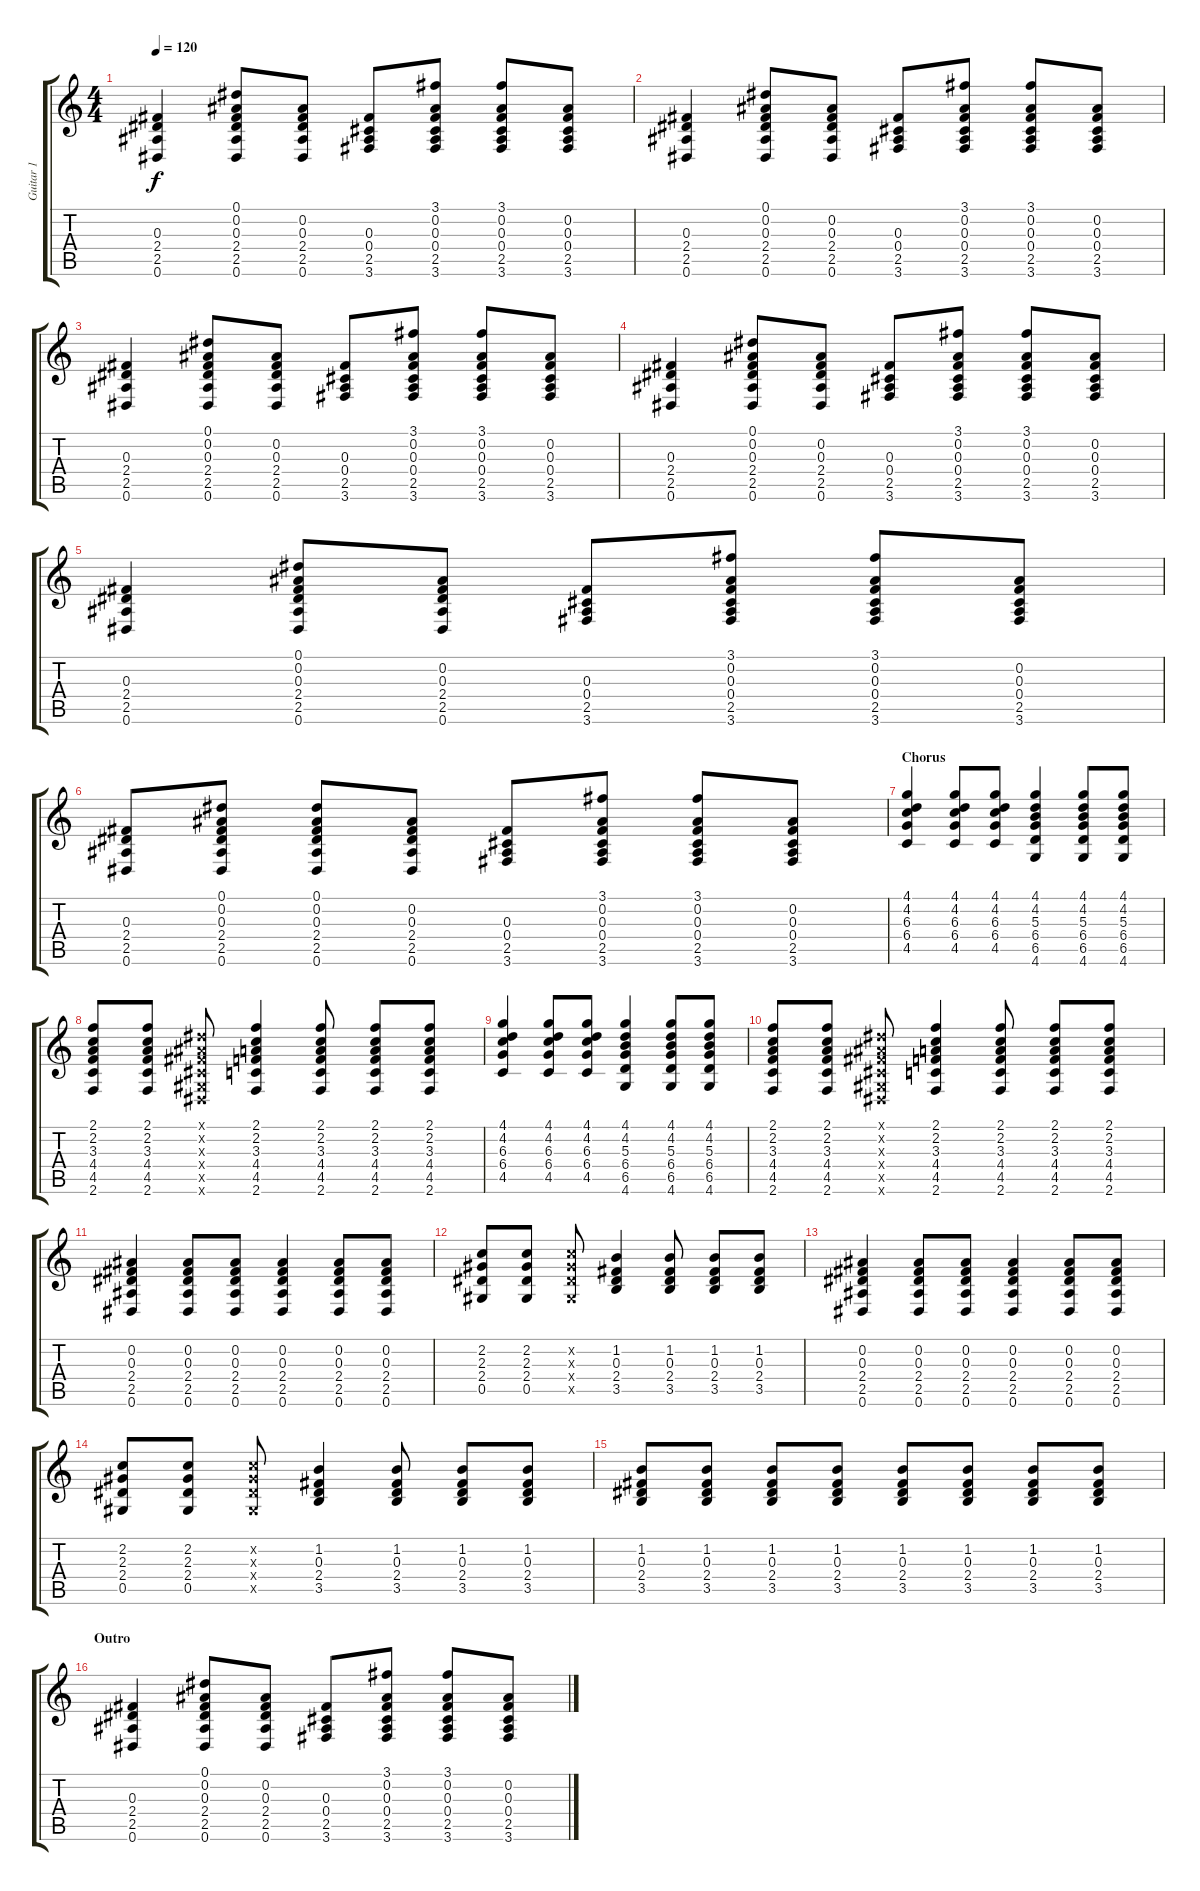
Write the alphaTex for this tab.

\track ("Guitar 1" "Guitar 1") {instrument acousticguitarsteel}
\staff {score tabs}
\tuning (Eb4 Bb3 Gb3 Db3 Ab2 Eb2) {hide}
\ts (4 4)
\tempo 120
\clef g2
\ks c
(0.3 2.4 2.5 0.6).4{dy f} (0.1 0.2 0.3 2.4 2.5 0.6).8 (0.2 0.3 2.4 2.5 0.6).8 (0.3 0.4 2.5 3.6).8 (3.1 0.2 0.3 0.4 2.5 3.6).8 (3.1 0.2 0.3 0.4 2.5 3.6).8 (0.2 0.3 0.4 2.5 3.6).8 |
(0.3 2.4 2.5 0.6).4 (0.1 0.2 0.3 2.4 2.5 0.6).8 (0.2 0.3 2.4 2.5 0.6).8 (0.3 0.4 2.5 3.6).8 (3.1 0.2 0.3 0.4 2.5 3.6).8 (3.1 0.2 0.3 0.4 2.5 3.6).8 (0.2 0.3 0.4 2.5 3.6).8 |
(0.3 2.4 2.5 0.6).4 (0.1 0.2 0.3 2.4 2.5 0.6).8 (0.2 0.3 2.4 2.5 0.6).8 (0.3 0.4 2.5 3.6).8 (3.1 0.2 0.3 0.4 2.5 3.6).8 (3.1 0.2 0.3 0.4 2.5 3.6).8 (0.2 0.3 0.4 2.5 3.6).8 |
(0.3 2.4 2.5 0.6).4 (0.1 0.2 0.3 2.4 2.5 0.6).8 (0.2 0.3 2.4 2.5 0.6).8 (0.3 0.4 2.5 3.6).8 (3.1 0.2 0.3 0.4 2.5 3.6).8 (3.1 0.2 0.3 0.4 2.5 3.6).8 (0.2 0.3 0.4 2.5 3.6).8 |
(0.3 2.4 2.5 0.6).4 (0.1 0.2 0.3 2.4 2.5 0.6).8 (0.2 0.3 2.4 2.5 0.6).8 (0.3 0.4 2.5 3.6).8 (3.1 0.2 0.3 0.4 2.5 3.6).8 (3.1 0.2 0.3 0.4 2.5 3.6).8 (0.2 0.3 0.4 2.5 3.6).8 |
(0.3 2.4 2.5 0.6).8 (0.1 0.2 0.3 2.4 2.5 0.6).8 (0.1 0.2 0.3 2.4 2.5 0.6).8 (0.2 0.3 2.4 2.5 0.6).8 (0.3 0.4 2.5 3.6).8 (3.1 0.2 0.3 0.4 2.5 3.6).8 (3.1 0.2 0.3 0.4 2.5 3.6).8 (0.2 0.3 0.4 2.5 3.6).8 |
\section ("" "Chorus")
(4.1 4.2 6.3 6.4 4.5).4 (4.1 4.2 6.3 6.4 4.5).8 (4.1 4.2 6.3 6.4 4.5).8 (4.1 4.2 5.3 6.4 6.5 4.6).4 (4.1 4.2 5.3 6.4 6.5 4.6).8 (4.1 4.2 5.3 6.4 6.5 4.6).8 |
(2.1 2.2 3.3 4.4 4.5 2.6).8 (2.1 2.2 3.3 4.4 4.5 2.6).8 (0.1{x} 0.2{x} 0.3{x} 0.4{x} 0.5{x} 0.6{x}).8 (2.1 2.2 3.3 4.4 4.5 2.6).4 (2.1 2.2 3.3 4.4 4.5 2.6).8 (2.1 2.2 3.3 4.4 4.5 2.6).8 (2.1 2.2 3.3 4.4 4.5 2.6).8 |
(4.1 4.2 6.3 6.4 4.5).4 (4.1 4.2 6.3 6.4 4.5).8 (4.1 4.2 6.3 6.4 4.5).8 (4.1 4.2 5.3 6.4 6.5 4.6).4 (4.1 4.2 5.3 6.4 6.5 4.6).8 (4.1 4.2 5.3 6.4 6.5 4.6).8 |
(2.1 2.2 3.3 4.4 4.5 2.6).8 (2.1 2.2 3.3 4.4 4.5 2.6).8 (0.1{x} 0.2{x} 0.3{x} 0.4{x} 0.5{x} 0.6{x}).8 (2.1 2.2 3.3 4.4 4.5 2.6).4 (2.1 2.2 3.3 4.4 4.5 2.6).8 (2.1 2.2 3.3 4.4 4.5 2.6).8 (2.1 2.2 3.3 4.4 4.5 2.6).8 |
(0.2 0.3 2.4 2.5 0.6).4 (0.2 0.3 2.4 2.5 0.6).8 (0.2 0.3 2.4 2.5 0.6).8 (0.2 0.3 2.4 2.5 0.6).4 (0.2 0.3 2.4 2.5 0.6).8 (0.2 0.3 2.4 2.5 0.6).8 |
(2.2 2.3 2.4 0.5).8 (2.2 2.3 2.4 0.5).8 (2.2{x} 2.3{x} 2.4{x} 0.5{x}).8 (1.2 0.3 2.4 3.5).4 (1.2 0.3 2.4 3.5).8 (1.2 0.3 2.4 3.5).8 (1.2 0.3 2.4 3.5).8 |
(0.2 0.3 2.4 2.5 0.6).4 (0.2 0.3 2.4 2.5 0.6).8 (0.2 0.3 2.4 2.5 0.6).8 (0.2 0.3 2.4 2.5 0.6).4 (0.2 0.3 2.4 2.5 0.6).8 (0.2 0.3 2.4 2.5 0.6).8 |
(2.2 2.3 2.4 0.5).8 (2.2 2.3 2.4 0.5).8 (2.2{x} 2.3{x} 2.4{x} 0.5{x}).8 (1.2 0.3 2.4 3.5).4 (1.2 0.3 2.4 3.5).8 (1.2 0.3 2.4 3.5).8 (1.2 0.3 2.4 3.5).8 |
(1.2 0.3 2.4 3.5).8 (1.2 0.3 2.4 3.5).8 (1.2 0.3 2.4 3.5).8 (1.2 0.3 2.4 3.5).8 (1.2 0.3 2.4 3.5).8 (1.2 0.3 2.4 3.5).8 (1.2 0.3 2.4 3.5).8 (1.2 0.3 2.4 3.5).8 |
\section ("" "Outro")
(0.3 2.4 2.5 0.6).4 (0.1 0.2 0.3 2.4 2.5 0.6).8 (0.2 0.3 2.4 2.5 0.6).8 (0.3 0.4 2.5 3.6).8 (3.1 0.2 0.3 0.4 2.5 3.6).8 (3.1 0.2 0.3 0.4 2.5 3.6).8 (0.2 0.3 0.4 2.5 3.6).8
